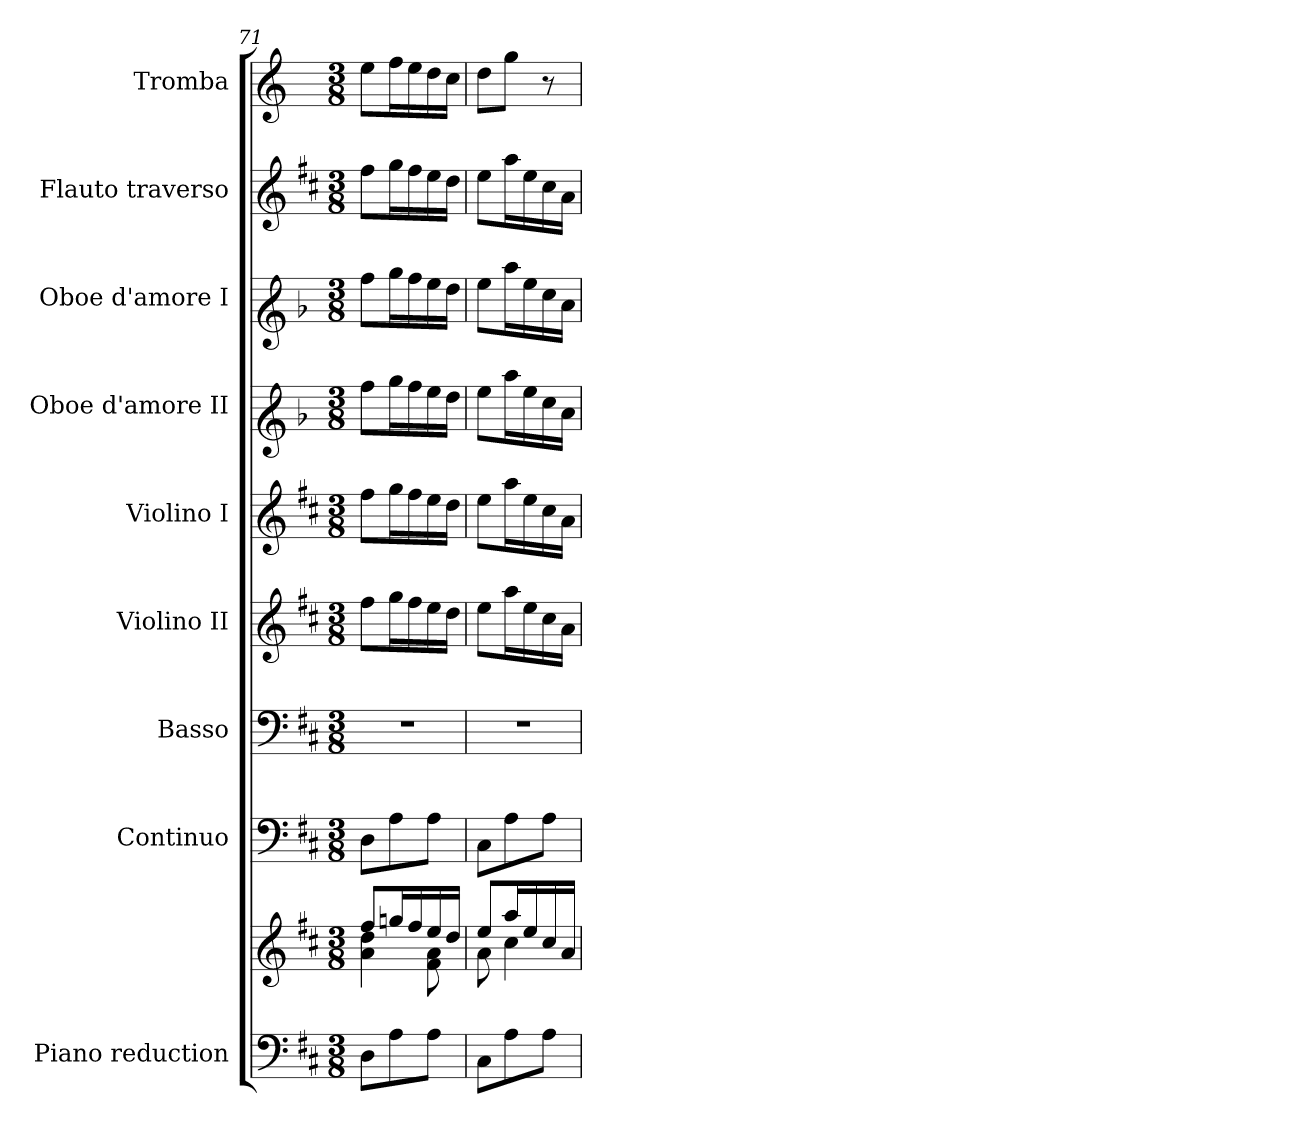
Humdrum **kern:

**kern	**kern	**kern	**kern	**kern	**kern	**kern	**kern	**kern	**kern
*part9	*part9	*part8	*part7	*part6	*part5	*part4	*part3	*part2	*part1
*staff10	*staff9	*staff8	*staff7	*staff6	*staff5	*staff4	*staff3	*staff2	*staff1
*I"Piano reduction	*	*I"Continuo	*I"Basso	*I"Violino II	*I"Violino I	*I"Oboe d'amore II	*I"Oboe d'amore I	*I"Flauto traverso	*I"Tromba
*I'Pno	*	*	*	*I'Vln	*I'Vln	*	*	*I'Fl	*
*clefF4	*clefG2	*clefF4	*clefF4	*clefG2	*clefG2	*clefG1	*clefG1	*clefG2	*clefG2
*	*	*	*	*	*	*ITrd2c3	*ITrd2c3	*	*ITrd-1c-2
*k[f#c#]	*k[f#c#]	*k[f#c#]	*k[f#c#]	*k[f#c#]	*k[f#c#]	*k[f#c#]	*k[f#c#]	*k[f#c#]	*k[f#c#]
*M3/8	*M3/8	*M3/8	*M3/8	*M3/8	*M3/8	*M3/8	*M3/8	*M3/8	*M3/8
=71	=71	=71	=71	=71	=71	=71	=71	=71	=71
*	*^	*	*	*	*	*	*	*	*
8D\L	8ff#/L	4a\ 4dd\	8D\L	4.r	8ff#\L	8ff#\L	8ff#\L	8ff#\L	8ff#\L	8ff#\L
8A\	16ggn/L	.	8A\	.	16gg\L	16gg\L	16gg\L	16gg\L	16gg\L	16gg\L
.	16ff#/	.	.	.	16ff#\	16ff#\	16ff#\	16ff#\	16ff#\	16ff#\
8A\J	16ee/	8f#\ 8a\	8A\J	.	16ee\	16ee\	16ee\	16ee\	16ee\	16ee\
.	16dd/JJ	.	.	.	16dd\JJ	16dd\JJ	16dd\JJ	16dd\JJ	16dd\JJ	16dd\JJ
=72	=72	=72	=72	=72	=72	=72	=72	=72	=72	=72
8C#\L	8ee/L	8a\	8C#\L	4.r	8ee\L	8ee\L	8ee\L	8ee\L	8ee\L	8ee\L
8A\	16aa/L	4cc#\	8A\	.	16aa\L	16aa\L	16aa\L	16aa\L	16aa\L	8aa\J
.	16ee/	.	.	.	16ee\	16ee\	16ee\	16ee\	16ee\	.
8A\J	16cc#/	.	8A\J	.	16cc#\	16cc#\	16cc#\	16cc#\	16cc#\	8r
.	16a/JJ	.	.	.	16a\JJ	16a\JJ	16a\JJ	16a\JJ	16a\JJ	.
*	*v	*v	*	*	*	*	*	*	*	*
=	=	=	=	=	=	=	=	=	=
*-	*-	*-	*-	*-	*-	*-	*-	*-	*-
